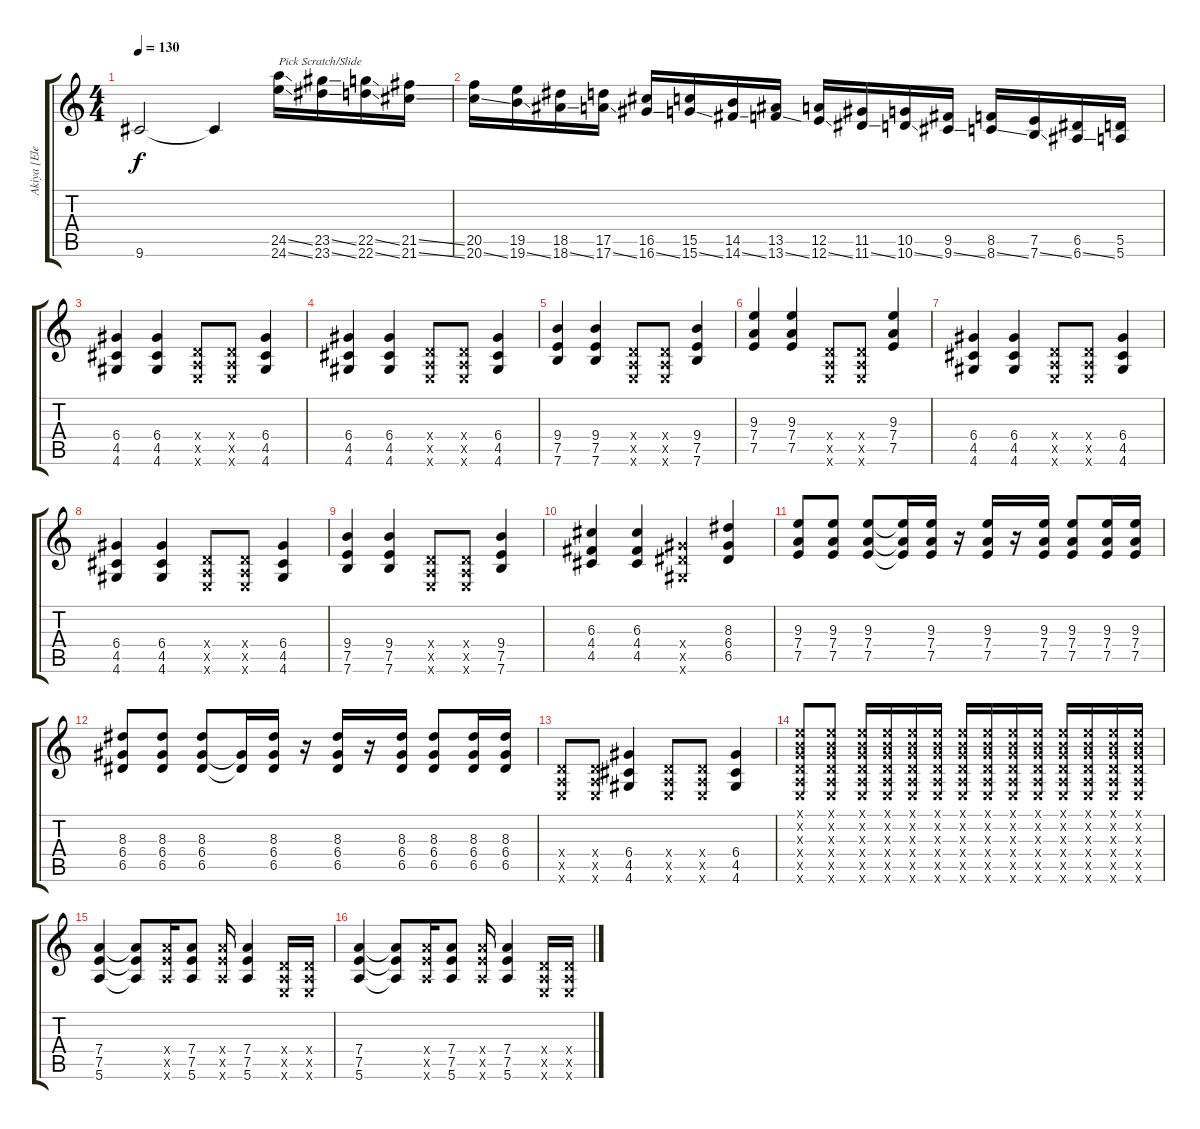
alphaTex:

\track ("Akiya [Electric]" "Akiya [Ele") {instrument distortionguitar}
\staff {score tabs}
\tuning (E4 B3 G3 D3 A2 E2) {hide}
\ts (4 4)
\tempo 130
\clef g2
\ks c
9.6.2{dy f} 9.6{t}.4 (24.5{ss} 24.6{ss}).16{txt "Pick Scratch/Slide" volume 16 instrument guitarfretnoise} (23.5{ss} 23.6{ss}).16 (22.5{ss} 22.6{ss}).16 (21.5{ss} 21.6{ss}).16 |
(20.5 20.6{ss}).16 (19.5 19.6{ss}).16 (18.5 18.6{ss}).16 (17.5 17.6{ss}).16 (16.5 16.6{ss}).16 (15.5 15.6{ss}).16 (14.5 14.6{ss}).16 (13.5 13.6{ss}).16 (12.5 12.6{ss}).16 (11.5 11.6{ss}).16 (10.5 10.6{ss}).16 (9.5 9.6{ss}).16 (8.5 8.6{ss}).16 (7.5 7.6{ss}).16 (6.5 6.6{ss}).16 (5.5 5.6).16 |
(6.4 4.5 4.6).4{volume 12 instrument distortionguitar} (6.4 4.5 4.6).4 (0.4{x} 0.5{x} 0.6{x}).8 (0.4{x} 0.5{x} 0.6{x}).8 (6.4 4.5 4.6).4 |
(6.4 4.5 4.6).4 (6.4 4.5 4.6).4 (0.4{x} 0.5{x} 0.6{x}).8 (0.4{x} 0.5{x} 0.6{x}).8 (6.4 4.5 4.6).4 |
(9.4 7.5 7.6).4 (9.4 7.5 7.6).4 (0.4{x} 0.5{x} 0.6{x}).8 (0.4{x} 0.5{x} 0.6{x}).8 (9.4 7.5 7.6).4 |
(9.3 7.4 7.5).4 (9.3 7.4 7.5).4 (0.4{x} 0.5{x} 0.6{x}).8 (0.4{x} 0.5{x} 0.6{x}).8 (9.3 7.4 7.5).4 |
(6.4 4.5 4.6).4 (6.4 4.5 4.6).4 (0.4{x} 0.5{x} 0.6{x}).8 (0.4{x} 0.5{x} 0.6{x}).8 (6.4 4.5 4.6).4 |
(6.4 4.5 4.6).4 (6.4 4.5 4.6).4 (0.4{x} 0.5{x} 0.6{x}).8 (0.4{x} 0.5{x} 0.6{x}).8 (6.4 4.5 4.6).4 |
(9.4 7.5 7.6).4 (9.4 7.5 7.6).4 (0.4{x} 0.5{x} 0.6{x}).8 (0.4{x} 0.5{x} 0.6{x}).8 (9.4 7.5 7.6).4 |
(6.3 4.4 4.5).4 (6.3 4.4 4.5).4 (6.4{x} 6.5{x} 4.6{x}).4 (8.3 6.4 6.5).4 |
(9.3 7.4 7.5).8 (9.3 7.4 7.5).8 (9.3 7.4 7.5).8 (9.3{t} 7.4{t} 7.5{t}).16 (9.3 7.4 7.5).16 r.16 (9.3 7.4 7.5).16 r.16 (9.3 7.4 7.5).16 (9.3 7.4 7.5).8 (9.3 7.4 7.5).16 (9.3 7.4 7.5).16 |
(8.3 6.4 6.5).8 (8.3 6.4 6.5).8 (8.3 6.4 6.5).8 (6.4{t} 6.5{t}).16 (8.3 6.4 6.5).16 r.16 (8.3 6.4 6.5).16 r.16 (8.3 6.4 6.5).16 (8.3 6.4 6.5).8 (8.3 6.4 6.5).16 (8.3 6.4 6.5).16 |
(0.4{x} 0.5{x} 0.6{x}).8 (0.4{x} 0.5{x} 0.6{x}).8 (6.4 4.5 4.6).4 (0.4{x} 0.5{x} 0.6{x}).8 (0.4{x} 0.5{x} 0.6{x}).8 (6.4 4.5 4.6).4 |
(0.1{x} 0.2{x} 0.3{x} 0.4{x} 0.5{x} 0.6{x}).8 (0.1{x} 0.2{x} 0.3{x} 0.4{x} 0.5{x} 0.6{x}).8 (0.1{x} 0.2{x} 0.3{x} 0.4{x} 0.5{x} 0.6{x}).16 (0.1{x} 0.2{x} 0.3{x} 0.4{x} 0.5{x} 0.6{x}).16 (0.1{x} 0.2{x} 0.3{x} 0.4{x} 0.5{x} 0.6{x}).16 (0.1{x} 0.2{x} 0.3{x} 0.4{x} 0.5{x} 0.6{x}).16 (0.1{x} 0.2{x} 0.3{x} 0.4{x} 0.5{x} 0.6{x}).16 (0.1{x} 0.2{x} 0.3{x} 0.4{x} 0.5{x} 0.6{x}).16 (0.1{x} 0.2{x} 0.3{x} 0.4{x} 0.5{x} 0.6{x}).16 (0.1{x} 0.2{x} 0.3{x} 0.4{x} 0.5{x} 0.6{x}).16 (0.1{x} 0.2{x} 0.3{x} 0.4{x} 0.5{x} 0.6{x}).16 (0.1{x} 0.2{x} 0.3{x} 0.4{x} 0.5{x} 0.6{x}).16 (0.1{x} 0.2{x} 0.3{x} 0.4{x} 0.5{x} 0.6{x}).16 (0.1{x} 0.2{x} 0.3{x} 0.4{x} 0.5{x} 0.6{x}).16 |
(7.4 7.5 5.6).4 (7.4{t} 7.5{t} 5.6{t}).8 (7.4{x} 7.5{x} 5.6{x}).16 (7.4 7.5 5.6).8 (7.4{x} 7.5{x} 5.6{x}).16 (7.4 7.5 5.6).4 (0.4{x} 0.5{x} 0.6{x}).16 (0.4{x} 0.5{x} 0.6{x}).16 |
(7.4 7.5 5.6).4 (7.4{t} 7.5{t} 5.6{t}).8 (7.4{x} 7.5{x} 5.6{x}).16 (7.4 7.5 5.6).8 (7.4{x} 7.5{x} 5.6{x}).16 (7.4 7.5 5.6).4 (0.4{x} 0.5{x} 0.6{x}).16 (0.4{x} 0.5{x} 0.6{x}).16
